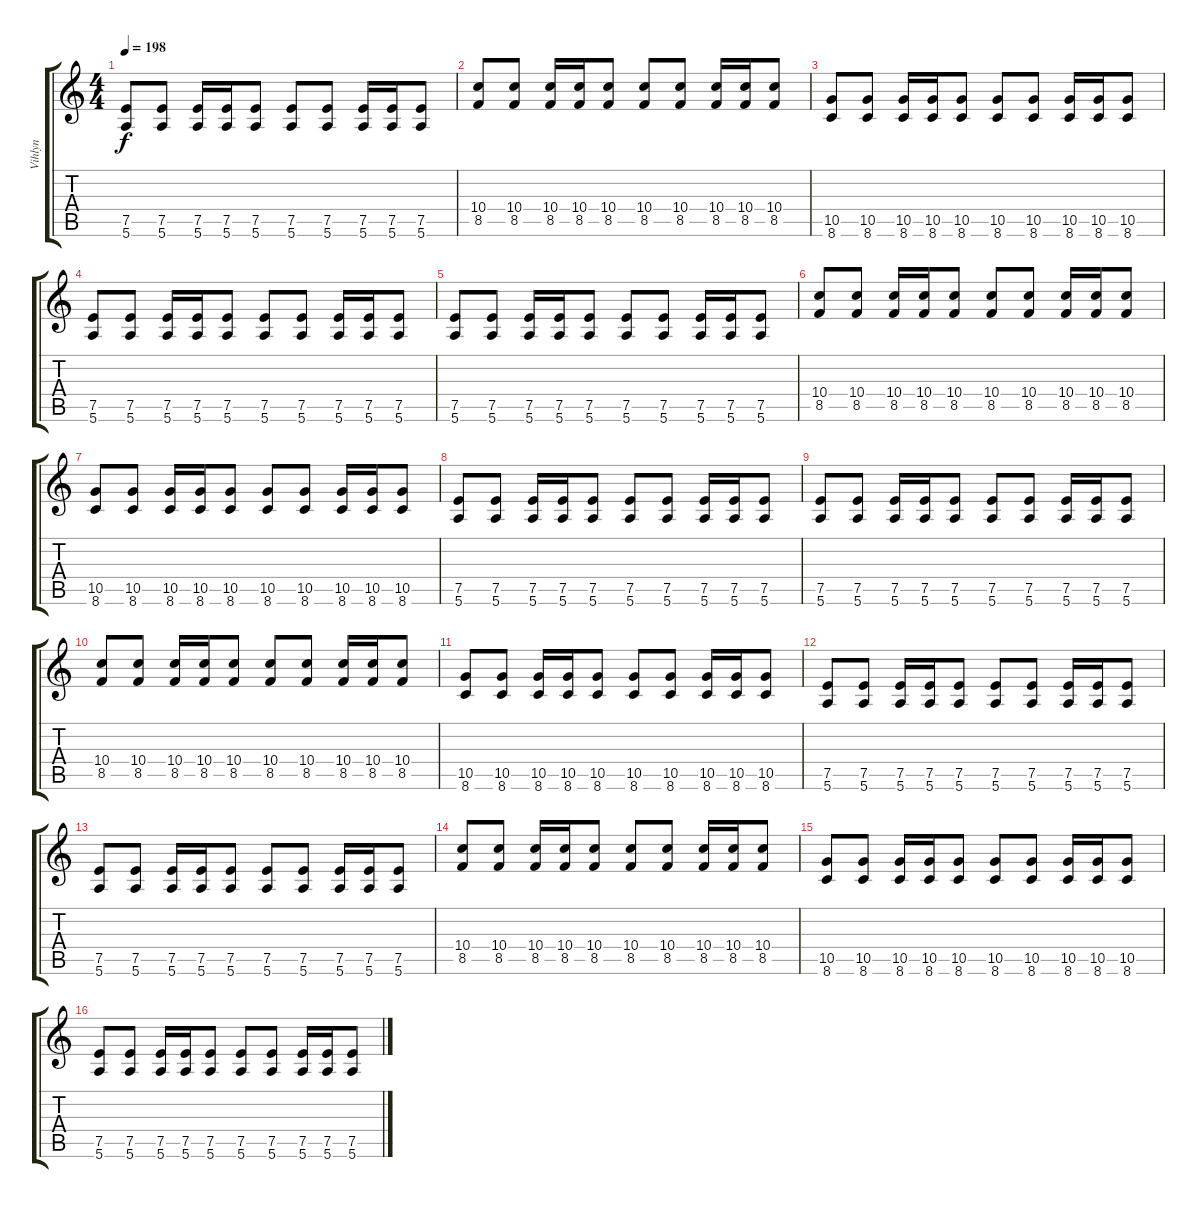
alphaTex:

\track ("Vihlyn" "Vihlyn") {instrument distortionguitar}
\staff {score tabs}
\tuning (E4 B3 G3 D3 A2 E2) {hide}
\ts (4 4)
\tempo 198
\clef g2
\ks c
(7.5 5.6).8{dy f} (7.5 5.6).8 (7.5 5.6).16 (7.5 5.6).16 (7.5 5.6).8 (7.5 5.6).8 (7.5 5.6).8 (7.5 5.6).16 (7.5 5.6).16 (7.5 5.6).8 |
(10.4 8.5).8 (10.4 8.5).8 (10.4 8.5).16 (10.4 8.5).16 (10.4 8.5).8 (10.4 8.5).8 (10.4 8.5).8 (10.4 8.5).16 (10.4 8.5).16 (10.4 8.5).8 |
(10.5 8.6).8 (10.5 8.6).8 (10.5 8.6).16 (10.5 8.6).16 (10.5 8.6).8 (10.5 8.6).8 (10.5 8.6).8 (10.5 8.6).16 (10.5 8.6).16 (10.5 8.6).8 |
(7.5 5.6).8 (7.5 5.6).8 (7.5 5.6).16 (7.5 5.6).16 (7.5 5.6).8 (7.5 5.6).8 (7.5 5.6).8 (7.5 5.6).16 (7.5 5.6).16 (7.5 5.6).8 |
(7.5 5.6).8 (7.5 5.6).8 (7.5 5.6).16 (7.5 5.6).16 (7.5 5.6).8 (7.5 5.6).8 (7.5 5.6).8 (7.5 5.6).16 (7.5 5.6).16 (7.5 5.6).8 |
(10.4 8.5).8 (10.4 8.5).8 (10.4 8.5).16 (10.4 8.5).16 (10.4 8.5).8 (10.4 8.5).8 (10.4 8.5).8 (10.4 8.5).16 (10.4 8.5).16 (10.4 8.5).8 |
(10.5 8.6).8 (10.5 8.6).8 (10.5 8.6).16 (10.5 8.6).16 (10.5 8.6).8 (10.5 8.6).8 (10.5 8.6).8 (10.5 8.6).16 (10.5 8.6).16 (10.5 8.6).8 |
(7.5 5.6).8 (7.5 5.6).8 (7.5 5.6).16 (7.5 5.6).16 (7.5 5.6).8 (7.5 5.6).8 (7.5 5.6).8 (7.5 5.6).16 (7.5 5.6).16 (7.5 5.6).8 |
(7.5 5.6).8 (7.5 5.6).8 (7.5 5.6).16 (7.5 5.6).16 (7.5 5.6).8 (7.5 5.6).8 (7.5 5.6).8 (7.5 5.6).16 (7.5 5.6).16 (7.5 5.6).8 |
(10.4 8.5).8 (10.4 8.5).8 (10.4 8.5).16 (10.4 8.5).16 (10.4 8.5).8 (10.4 8.5).8 (10.4 8.5).8 (10.4 8.5).16 (10.4 8.5).16 (10.4 8.5).8 |
(10.5 8.6).8 (10.5 8.6).8 (10.5 8.6).16 (10.5 8.6).16 (10.5 8.6).8 (10.5 8.6).8 (10.5 8.6).8 (10.5 8.6).16 (10.5 8.6).16 (10.5 8.6).8 |
(7.5 5.6).8 (7.5 5.6).8 (7.5 5.6).16 (7.5 5.6).16 (7.5 5.6).8 (7.5 5.6).8 (7.5 5.6).8 (7.5 5.6).16 (7.5 5.6).16 (7.5 5.6).8 |
(7.5 5.6).8 (7.5 5.6).8 (7.5 5.6).16 (7.5 5.6).16 (7.5 5.6).8 (7.5 5.6).8 (7.5 5.6).8 (7.5 5.6).16 (7.5 5.6).16 (7.5 5.6).8 |
(10.4 8.5).8 (10.4 8.5).8 (10.4 8.5).16 (10.4 8.5).16 (10.4 8.5).8 (10.4 8.5).8 (10.4 8.5).8 (10.4 8.5).16 (10.4 8.5).16 (10.4 8.5).8 |
(10.5 8.6).8 (10.5 8.6).8 (10.5 8.6).16 (10.5 8.6).16 (10.5 8.6).8 (10.5 8.6).8 (10.5 8.6).8 (10.5 8.6).16 (10.5 8.6).16 (10.5 8.6).8 |
(7.5 5.6).8 (7.5 5.6).8 (7.5 5.6).16 (7.5 5.6).16 (7.5 5.6).8 (7.5 5.6).8 (7.5 5.6).8 (7.5 5.6).16 (7.5 5.6).16 (7.5 5.6).8
